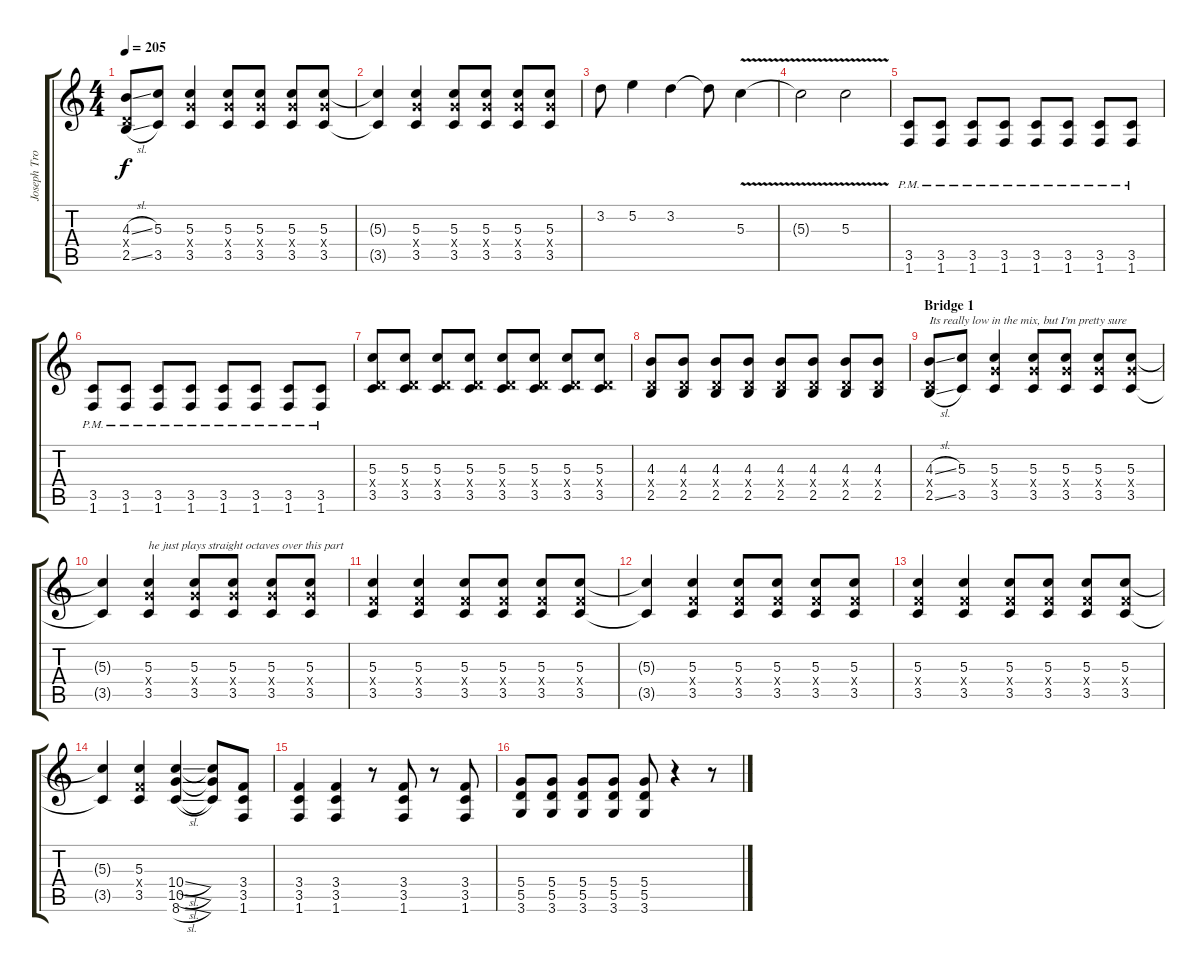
\track ("Joseph Trohman (Lead Guitar)" "Joseph Tro") {instrument distortionguitar}
\staff {score tabs}
\tuning (E4 B3 G3 D3 A2 E2) {hide}
\ts (4 4)
\tempo 205
\clef g2
\ks c
(4.3{sl} 0.4{x} 2.5{sl}).8{dy f} (5.3 3.5).8 (5.3 5.4{x} 3.5).4 (5.3 5.4{x} 3.5).8 (5.3 5.4{x} 3.5).8 (5.3 5.4{x} 3.5).8 (5.3 5.4{x} 3.5).8 |
(5.3{t} 3.5{t}).4 (5.3 5.4{x} 3.5).4 (5.3 5.4{x} 3.5).8 (5.3 5.4{x} 3.5).8 (5.3 5.4{x} 3.5).8 (5.3 5.4{x} 3.5).8 |
3.2.8 5.2.4 3.2.4 3.2{t}.8 5.3{v}.4 |
5.3{t}.2 5.3{v}.2 |
(3.5 1.6{pm}).8 (3.5 1.6{pm}).8 (3.5 1.6{pm}).8 (3.5 1.6{pm}).8 (3.5 1.6{pm}).8 (3.5 1.6{pm}).8 (3.5 1.6{pm}).8 (3.5 1.6{pm}).8 |
(3.5 1.6{pm}).8 (3.5 1.6{pm}).8 (3.5 1.6{pm}).8 (3.5 1.6{pm}).8 (3.5 1.6{pm}).8 (3.5 1.6{pm}).8 (3.5 1.6{pm}).8 (3.5 1.6{pm}).8 |
(5.3 0.4{x} 3.5).8 (5.3 0.4{x} 3.5).8 (5.3 0.4{x} 3.5).8 (5.3 0.4{x} 3.5).8 (5.3 0.4{x} 3.5).8 (5.3 0.4{x} 3.5).8 (5.3 0.4{x} 3.5).8 (5.3 0.4{x} 3.5).8 |
(4.3 0.4{x} 2.5).8 (4.3 0.4{x} 2.5).8 (4.3 0.4{x} 2.5).8 (4.3 0.4{x} 2.5).8 (4.3 0.4{x} 2.5).8 (4.3 0.4{x} 2.5).8 (4.3 0.4{x} 2.5).8 (4.3 0.4{x} 2.5).8 |
\section ("" "Bridge 1")
(4.3{sl} 0.4{x} 2.5{sl}).8{txt "Its really low in the mix, but I'm pretty sure"} (5.3 3.5).8 (5.3 5.4{x} 3.5).4 (5.3 5.4{x} 3.5).8 (5.3 5.4{x} 3.5).8 (5.3 5.4{x} 3.5).8 (5.3 5.4{x} 3.5).8 |
(5.3{t} 3.5{t}).4 (5.3 5.4{x} 3.5).4{txt "he just plays straight octaves over this part"} (5.3 5.4{x} 3.5).8 (5.3 5.4{x} 3.5).8 (5.3 5.4{x} 3.5).8 (5.3 5.4{x} 3.5).8 |
(5.3 3.4{x} 3.5).4 (5.3 3.4{x} 3.5).4 (5.3 3.4{x} 3.5).8 (5.3 3.4{x} 3.5).8 (5.3 3.4{x} 3.5).8 (5.3 3.4{x} 3.5).8 |
(5.3{t} 3.5{t}).4 (5.3 3.4{x} 3.5).4 (5.3 3.4{x} 3.5).8 (5.3 3.4{x} 3.5).8 (5.3 3.4{x} 3.5).8 (5.3 3.4{x} 3.5).8 |
(5.3 3.4{x} 3.5).4 (5.3 3.4{x} 3.5).4 (5.3 3.4{x} 3.5).8 (5.3 3.4{x} 3.5).8 (5.3 3.4{x} 3.5).8 (5.3 3.4{x} 3.5).8 |
(5.3{t} 3.5{t}).4 (5.3 3.4{x} 3.5).4 (10.4{sl} 10.5{sl} 8.6{sl}).4{volume 14} (10.4{t} 10.5{t} 8.6{t}).8 (3.4 3.5 1.6).8 |
(3.4 3.5 1.6).4{volume 14} (3.4 3.5 1.6).4 r.8 (3.4 3.5 1.6).8 r.8 (3.4 3.5 1.6).8 |
(5.4 5.5 3.6).8{volume 14} (5.4 5.5 3.6).8 (5.4 5.5 3.6).8 (5.4 5.5 3.6).8 (5.4 5.5 3.6).8 r.4 r.8
